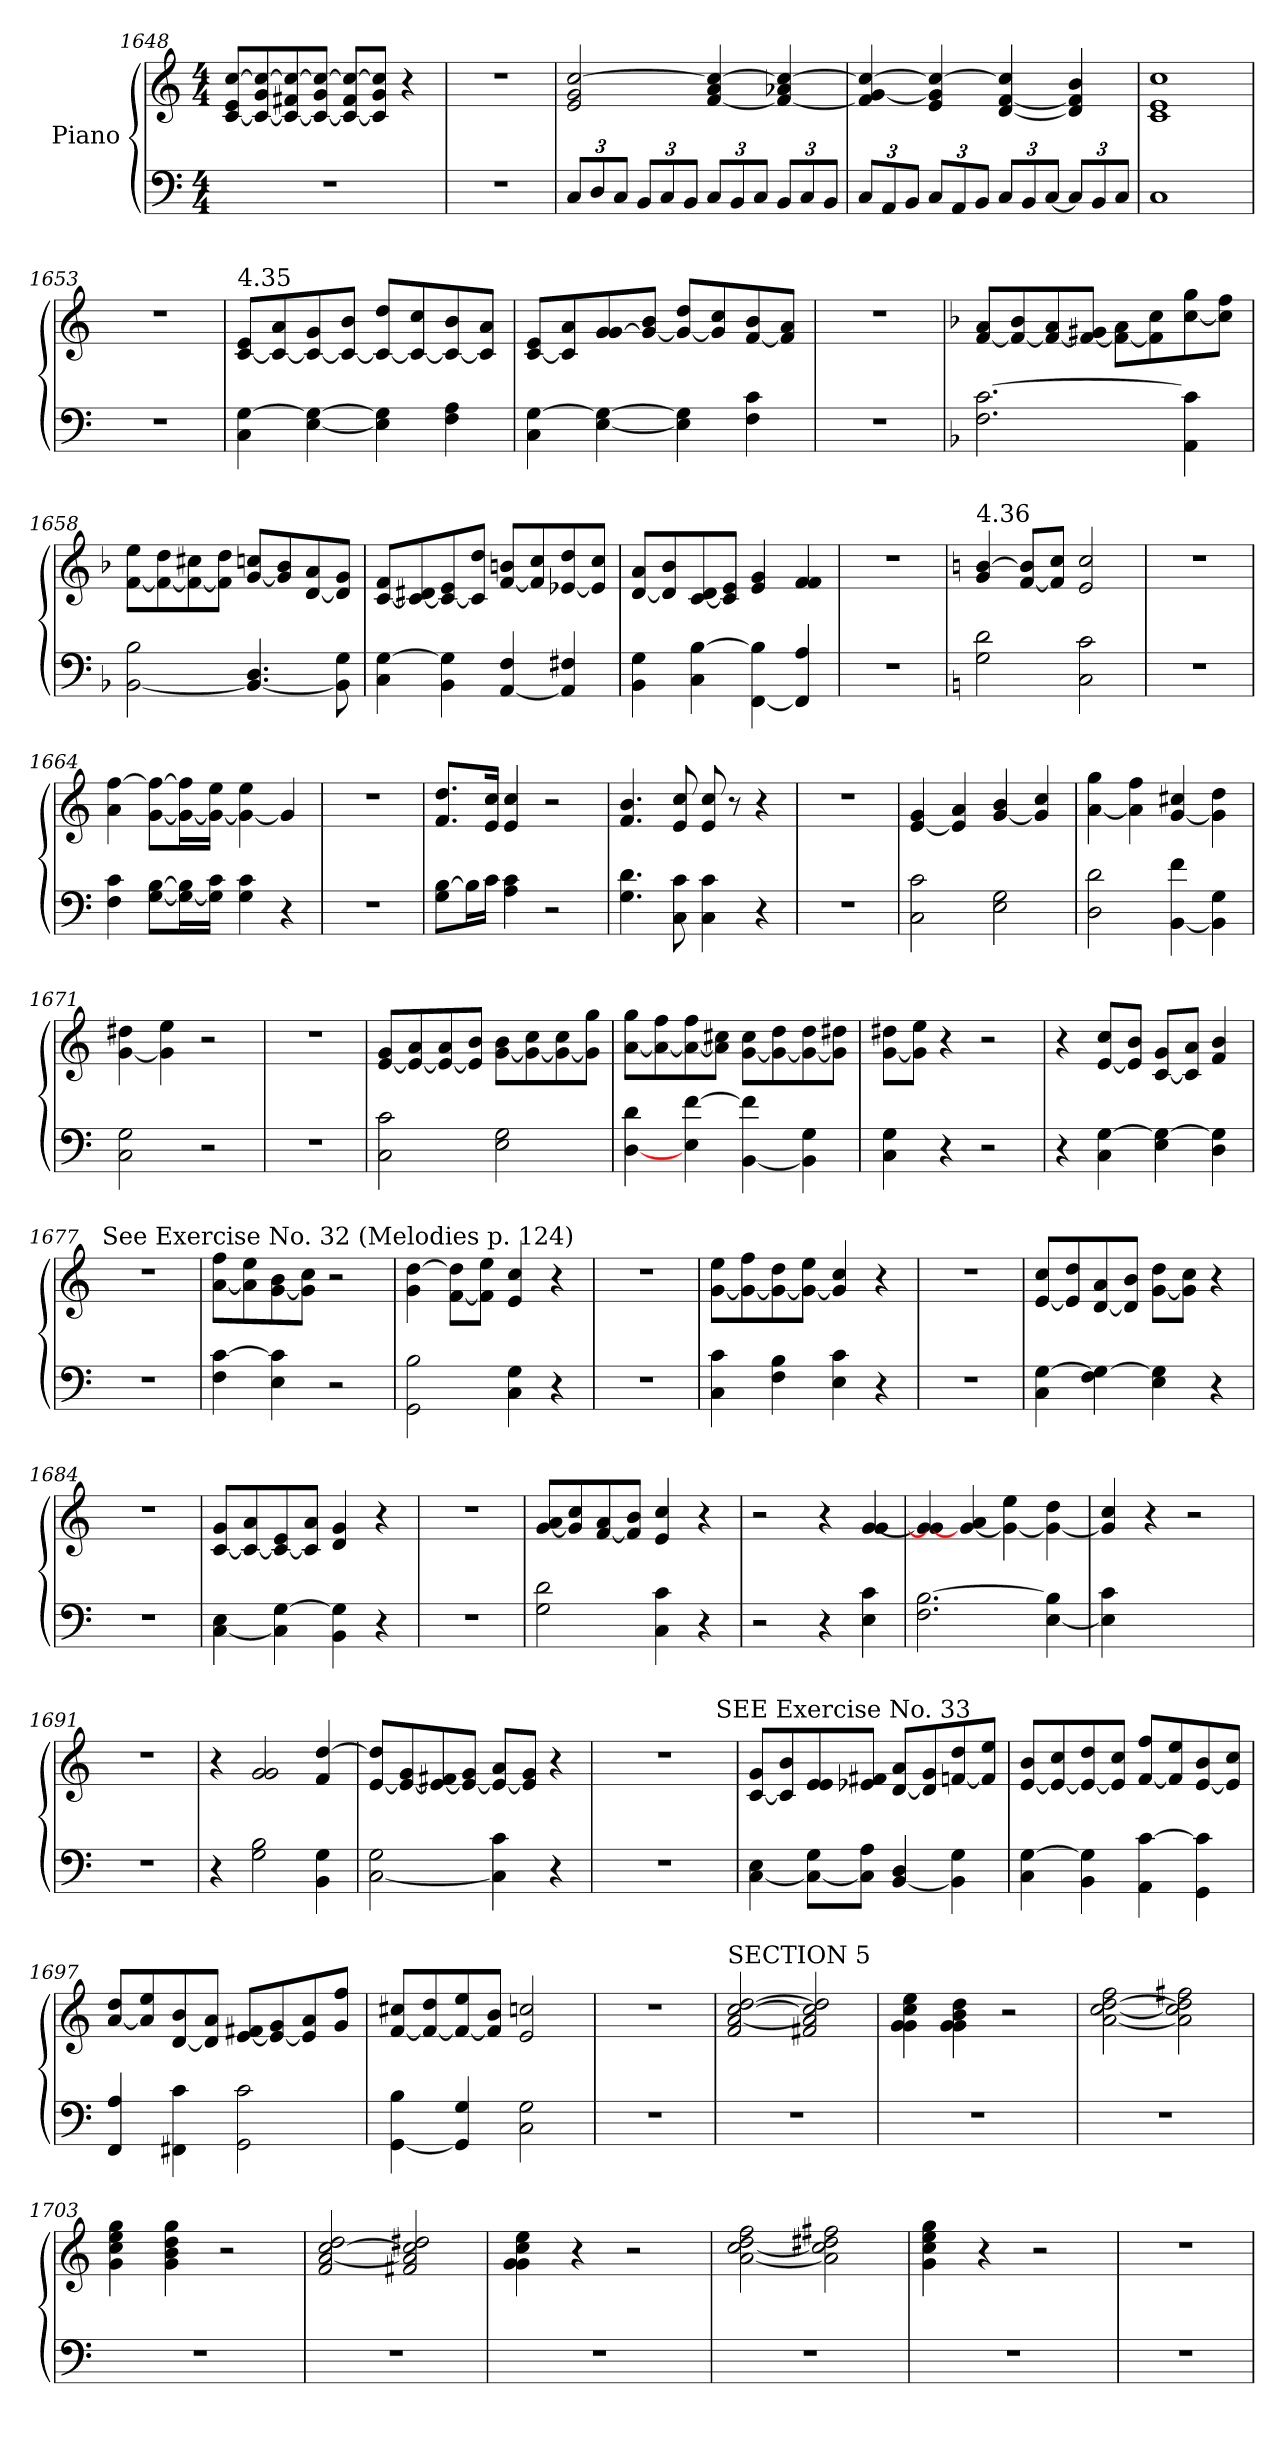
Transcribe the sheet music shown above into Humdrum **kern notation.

**kern	**kern
*part1	*part1
*staff2	*staff1
*I"Piano	*
*clefF4	*clefG2
*k[]	*k[]
*C:	*C:
*M4/4	*M4/4
=1648	=1648
1r	[8c/ 8e/ [8cc/L
.	8c/_ 8g/ 8cc/_
.	8c/_ 8f#X/ 8cc/_
.	8c/_ 8g/ 8cc/_J
.	8c/_ 8f#/ 8cc/_L
.	8c/] 8g/ 8cc/]J
.	4r
=1649	=1649
1r	1r
=1650	=1650
12C/L	2e/ 2g/ [2cc/
12D/	.
12C/J	.
12BB/L	.
12C/	.
12BB/J	.
12C/L	[4f/ 4a/ 4cc/_
12BB/	.
12C/J	.
12BB/L	4f/_ 4a-X/ 4cc/_
12C/	.
12BB/J	.
!!LO:PB:g=z
=1651	=1651
12C/L	4f/] [4g/ 4cc/_
12AA/	.
12BB/J	.
12C/L	4e/ 4g/] 4cc/_
12AA/	.
12BB/J	.
12C/L	[4d/ [4f/ 4cc/]
12BB/	.
[12C/J	.
12C/L]	4d/] 4f/] 4b/
12BB/	.
12C/J	.
=1652	=1652
1C	1c 1e 1cc
=1653	=1653
1r	1r
=1654	=1654
!	!LO:TX:a:t=4.35
4C\ [4G\	[8c/ 8e/L
.	8c/_ 8a/
[4E\ 4G\_	8c/_ 8g/
.	8c/_ 8b/J
4E\] 4G\]	8c/_ 8dd/L
.	8c/_ 8cc/
4F\ 4A\	8c/_ 8b/
.	8c/] 8a/J
!!LO:LB:g=z
=1655	=1655
4C\ [4G\	[8c/ 8e/L
.	8c/] 8a/
[4E\ 4G\_	8g/ [8g/
.	8g/_ 8b/J
4E\] 4G\]	8g/_ 8dd/L
.	8g/] 8cc/
4F\ 4c\	[8f/ 8b/
.	8f/] 8a/J
=1656	=1656
1r	1r
=1657	=1657
*k[b-]	*k[b-]
*d:	*d:
2.F\ [2.c\	[8f/ 8a/L
.	8f/_ 8b-/
.	8f/_ 8a/
.	8f/_ 8g#X/J
.	8f\_ 8a\L
.	8f\] 8cc\
4AA\ 4c\]	[8cc\ 8gg\
.	8cc\] 8ff\J
=1658	=1658
[2BB-\ 2B-\	[8f\ 8ee\L
.	8f\_ 8dd\
.	8f\_ 8cc#X\
.	8f\] 8dd\J
4.BB-/_ 4.D/	[8g/ 8ccn/L
.	8g/] 8b-/
.	[8d/ 8a/
8BB-\] 8G\	8d/] 8g/J
!!LO:LB:g=z
=1659	=1659
4C\ [4G\	[8c/ 8f/L
.	8c/_ 8d#X/
4BB-\ 4G\]	8c/_ 8e/
.	8c/] 8dd/J
[4AA/ 4F/	[8f/ 8bn/L
.	8f/] 8cc/
4AA/] 4F#X/	[8e-X/ 8dd/
.	8e-/] 8cc/J
=1660	=1660
4BB-\ 4G\	[8d/ 8a/L
.	8d/] 8b-/
4C\ [4B-\	[8c/ 8d/
.	8c/] 8e/J
[4FF\ 4B-\]	4e/ 4g/
4FF/] 4A/	4f/ 4f/
=1661	=1661
1r	1r
=1662	=1662
*k[]	*k[]
*C:	*C:
!	!LO:TX:a:t=4.36
2G\ 2d\	4g/ [4b/
.	[8f/ 8b/]L
.	8f/] 8cc/J
2C\ 2c\	2e/ 2cc/
=1663	=1663
1r	1r
!!LO:LB:g=z
=1664	=1664
4F\ 4c\	4a\ [4ff\
[8G\ [8B\L	[8g\ 8ff\_L
16G\_ 16B\]L	16g\_ 16ff\]L
16G\] 16c\JJ	16g\_ 16ee\JJ
4G\ 4c\	4g\_ 4ee\
4r	4g/]
=1665	=1665
1r	1r
=1666	=1666
8G\ [8B\L	8.f/ 8.dd/L
16B\L]	.
16c\JJ	16e/ 16cc/Jk
4A\ 4c\	4e/ 4cc/
2r	2r
=1667	=1667
4.G\ 4.d\	4.f/ 4.b/
8C\ 8c\	8e/ 8cc/
4C\ 4c\	8e/ 8cc/
.	8r
4r	4r
=1668	=1668
1r	1r
!!LO:LB:g=z
=1669	=1669
2C\ 2c\	[4e/ 4g/
.	4e/] 4a/
2E\ 2G\	[4g/ 4b/
.	4g/] 4cc/
=1670	=1670
2D\ 2d\	[4a\ 4gg\
.	4a\] 4ff\
[4BB\ 4f\	[4g/ 4cc#X/
4BB\] 4G\	4g\] 4dd\
=1671	=1671
2C\ 2G\	[4g\ 4dd#X\
.	4g\] 4ee\
2r	2r
=1672	=1672
1r	1r
=1673	=1673
2C\ 2c\	[8e/ 8g/L
.	8e/_ 8a/
.	8e/_ 8a/
.	8e/] 8b/J
2E\ 2G\	[8g\ 8b\L
.	8g\_ 8cc\
.	8g\_ 8cc\
.	8g\] 8gg\J
!!LO:PB:g=z
=1674	=1674
[4D\ 4d\	[8a\ 8gg\L
.	8a\_ 8ff\
4E\ [4f\	8a\_ 8ff\
.	8a\] 8cc#X\J
[4BB\ 4f\]	[8g\ 8cc#\L
.	8g\_ 8dd\
4BB\] 4G\	8g\_ 8dd\
.	8g\] 8dd#X\J
=1675	=1675
4C\ 4G\	[8g\ 8dd#X\L
.	8g\] 8ee\J
4r	4r
2r	2r
=1676	=1676
4r	4r
4C\ [4G\	[8e/ 8cc/L
.	8e/] 8b/J
4E\ 4G\_	[8c/ 8g/L
.	8c/] 8a/J
4D\ 4G\]	4f/ 4b/
=1677	=1677
!	!LO:TX:a:t=See Exercise No. 32 (Melodies p. 124)
1r	1r
!!LO:LB:g=z
=1678	=1678
4F\ [4c\	[8a\ 8ff\L
.	8a\] 8ee\
4E\ 4c\]	[8g\ 8b\
.	8g\] 8cc\J
2r	2r
=1679	=1679
2GG\ 2B\	4g\ [4dd\
.	[8f\ 8dd\]L
.	8f\] 8ee\J
4C\ 4G\	4e/ 4cc/
4r	4r
=1680	=1680
1r	1r
=1681	=1681
4C\ 4c\	[8g\ 8ee\L
.	8g\_ 8ff\
4F\ 4B\	8g\_ 8dd\
.	8g\_ 8ee\J
4E\ 4c\	4g/] 4cc/
4r	4r
=1682	=1682
1r	1r
!!LO:LB:g=z
=1683	=1683
4C\ [4G\	[8e/ 8cc/L
.	8e/] 8dd/
4F\ 4G\_	[8d/ 8a/
.	8d/] 8b/J
4E\ 4G\]	[8g\ 8dd\L
.	8g\] 8cc\J
4r	4r
=1684	=1684
1r	1r
=1685	=1685
[4C\ 4E\	[8c/ 8g/L
.	8c/_ 8a/
4C\] [4G\	8c/_ 8e/
.	8c/] 8a/J
4BB\ 4G\]	4d/ 4g/
4r	4r
=1686	=1686
1r	1r
=1687	=1687
2G\ 2d\	[8g/ 8a/L
.	8g/] 8cc/
.	[8f/ 8a/
.	8f/] 8b/J
4C\ 4c\	4e/ 4cc/
4r	4r
!!LO:LB:g=z
=1688	=1688
2r	2r
4r	4r
4E\ 4c\	[4g/ 4g/
=1689	=1689
2.F\ [2.B\	4g/_ 4g/]
.	[4g/ 4a/
.	4g\_ 4ee\
[4E\ 4B\]	4g\_ 4dd\
=1690	=1690
4E\] 4c\	4g/] 4cc/
2.ryy	4r
.	2r
=1691	=1691
1r	1r
=1692	=1692
4r	4r
2G\ 2B\	2g/ 2g/
4BB\ 4G\	4f/ [4dd/
!!LO:LB:g=z
=1693	=1693
[2C\ 2G\	[8e/ 8dd/]L
.	8e/_ 8g/
.	8e/_ 8f#X/
.	8e/_ 8g/J
4C\] 4c\	8e/_ 8a/L
.	8e/] 8g/J
4r	4r
=1694	=1694
*	*^
1r	1r	3%2ryy
.	.	6.ryy
!	!	!LO:TX:a:t=SEE Exercise No. 33
.	.	12ryy
*	*v	*v
=1695	=1695
[4C\ 4E\	[8c/ 8g/L
.	8c/] 8b/
8C\_ 8G\L	8e/ 8e/
8C\] 8A\J	8e-X/ 8f#X/J
[4BB/ 4D/	[8d/ 8a/L
.	8d/] 8g/
4BB\] 4G\	[8fn/ 8dd/
.	8f/] 8ee/J
=1696	=1696
4C\ [4G\	[8e/ 8b/L
.	8e/_ 8cc/
4BB\ 4G\]	8e/_ 8dd/
.	8e/] 8cc/J
4AA\ [4c\	[8f/ 8ff/L
.	8f/] 8ee/
4GG\ 4c\]	[8e/ 8b/
.	8e/] 8cc/J
!!LO:PB:g=z
=1697	=1697
4FF/ 4A/	[8a/ 8dd/L
.	8a/] 8ee/
4FF#X\ 4c\	[8d/ 8b/
.	8d/] 8a/J
2GG\ 2c\	[8e/ 8f#X/L
.	8e/_ 8g/
.	8e/] 8a/
.	8g/ 8ff/J
=1698	=1698
[4GG\ 4B\	[8f/ 8cc#X/L
.	8f/_ 8dd/
4GG/] 4G/	8f/_ 8ee/
.	8f/] 8b/J
2C\ 2G\	2e/ 2ccn/
=1699	=1699
1r	1r
=1700	=1700
!	!LO:TX:a:t=SECTION 5
1r	2f/ [2a/ [2cc/ [2dd/
.	2f#X/ 2a/] 2cc/] 2dd/]
=1701	=1701
1r	4g\ 4g\ 4cc\ 4ee\
.	4g\ 4g\ 4b\ 4dd\
.	2r
!!LO:LB:g=z
=1702	=1702
1r	[2a\ [2cc\ [2dd\ 2ff\
.	2a\] 2cc\] 2dd\] 2ff#X\
=1703	=1703
1r	4g\ 4cc\ 4ee\ 4gg\
.	4g\ 4b\ 4dd\ 4gg\
.	2r
=1704	=1704
1r	2f/ [2a/ [2cc/ 2dd/
.	2f#X/ 2a/] 2cc/] 2dd#X/
=1705	=1705
1r	4g\ 4g\ 4cc\ 4ee\
.	4r
.	2r
=1706	=1706
1r	[2a\ [2cc\ 2dd\ 2ff\
.	2a\] 2cc\] 2dd#X\ 2ff#X\
=1707	=1707
1r	4g\ 4cc\ 4ee\ 4gg\
.	4r
.	2r
!!LO:LB:g=z
=1708	=1708
1r	1r
=	=
*-	*-
